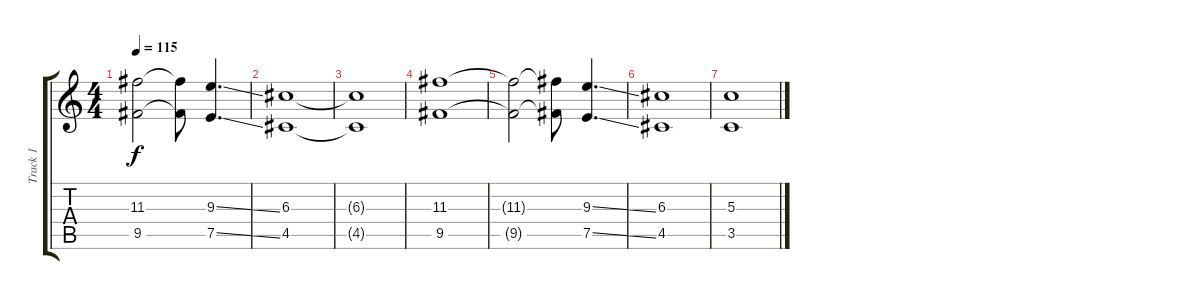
\track ("Track 1" "Track 1") {instrument acousticguitarsteel}
\staff {score tabs}
\tuning (E4 B3 G3 D3 A2 E2) {hide}
\ts (4 4)
\tempo 115
\clef g2
\ks c
(11.3{t} 9.5{t}).2{dy f} (11.3{t} 9.5{t}).8 (9.3{ss} 7.5{ss}).4{d} |
(6.3 4.5).1 |
(6.3{t} 4.5{t}).1 |
(11.3 9.5).1 |
(11.3{t} 9.5{t}).2 (11.3{t} 9.5{t}).8 (9.3{ss} 7.5{ss}).4{d} |
(6.3 4.5).1 |
(5.3 3.5).1
